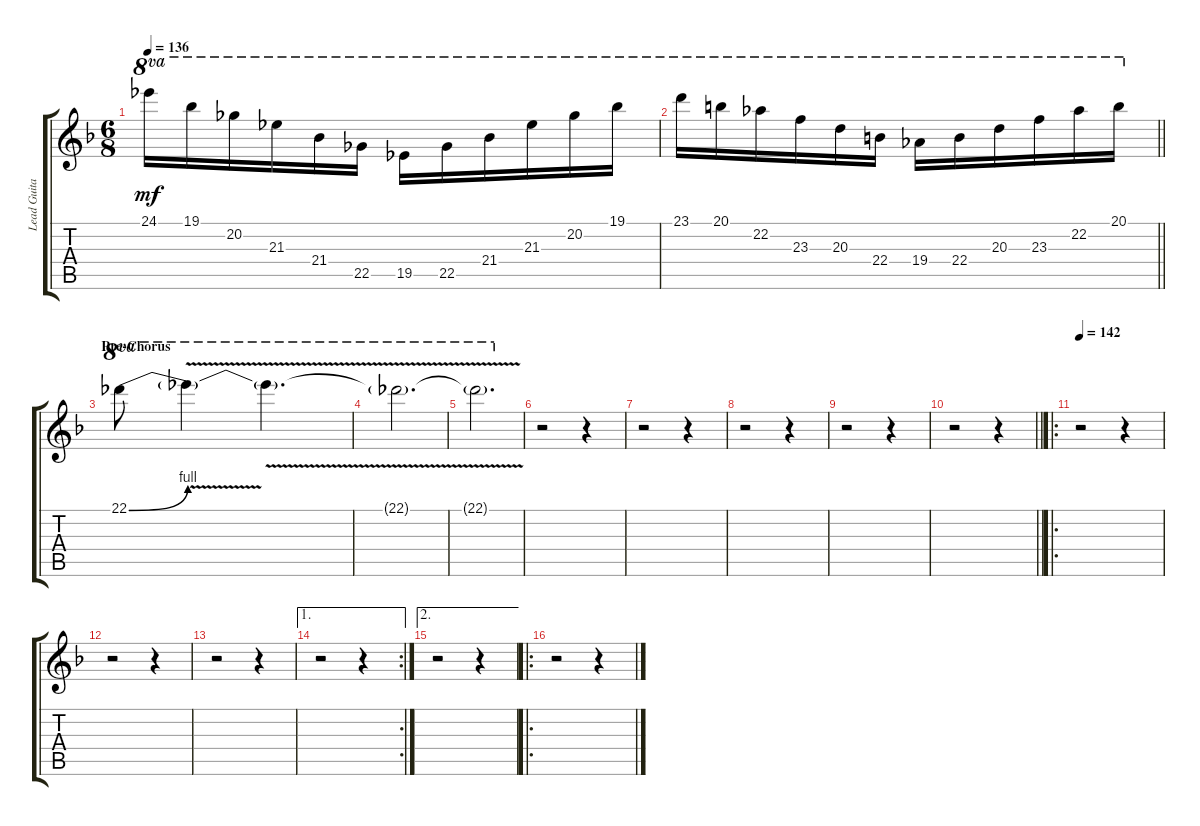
\track ("Lead Guitar" "Lead Guita") {instrument overdrivenguitar}
\staff {score tabs}
\tuning (Eb4 Bb3 Gb3 Db3 Ab2 Eb2) {hide}
\ts (6 8)
\tempo 136
\clef g2
\ks f
24.1.16{ot 8va dy mf} 19.1.16{ot 8va} 20.2.16{ot 8va} 21.3.16{ot 8va} 21.4.16{ot 8va} 22.5.16{ot 8va} 19.5.16{ot 8va} 22.5.16{ot 8va} 21.4.16{ot 8va} 21.3.16{ot 8va} 20.2.16{ot 8va} 19.1.16{ot 8va} |
\barLineRight lightlight
23.1.16{ot 8va} 20.1.16{ot 8va} 22.2.16{ot 8va} 23.3.16{ot 8va} 20.3.16{ot 8va} 22.4.16{ot 8va} 19.4.16{ot 8va} 22.4.16{ot 8va} 20.3.16{ot 8va} 23.3.16{ot 8va} 22.2.16{ot 8va} 20.1.16{ot 8va} |
\section ("" "Pre-Chorus")
22.1{be (bend 0 0 60 4)}.8{ot 8va} 22.1{v t}.4{ot 8va} 22.1{v t}.4{d ot 8va} |
22.1{v t}.2{d ot 8va} |
22.1{v t}.2{d ot 8va} |
r.2 r.4 |
r.2 r.4 |
r.2 r.4 |
r.2 r.4 |
\barLineRight lightlight
r.2 r.4 |
\ro
\tempo 142
r.2 r.4 |
r.2 r.4 |
r.2 r.4 |
\ae 1
\rc 2
r.2 r.4 |
\ae 2
r.2 r.4 |
\ro
r.2 r.4
